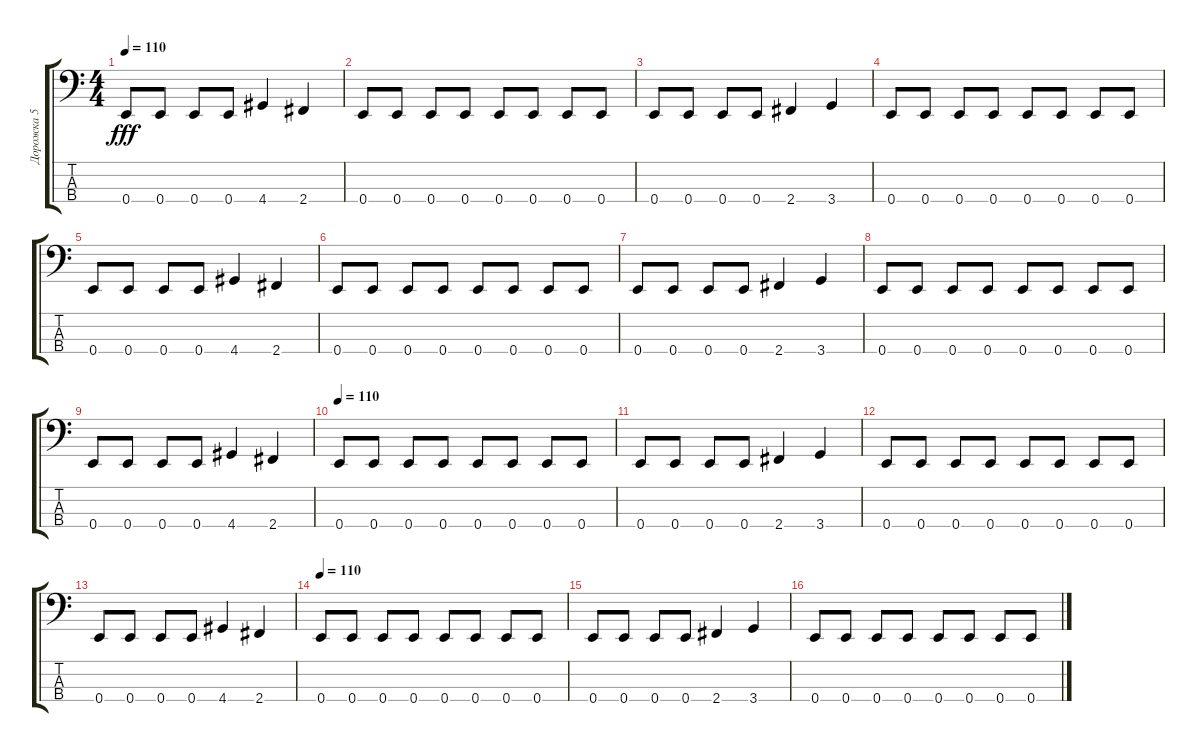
\track ("Дорожка 5" "Дорожка 5") {instrument electricbassfinger}
\staff {score tabs}
\tuning (G2 D2 A1 E1) {hide}
\ts (4 4)
\tempo 110
\clef f4
\ks c
0.4.8{dy fff} 0.4.8 0.4.8 0.4.8 4.4.4 2.4.4 |
0.4.8 0.4.8 0.4.8 0.4.8 0.4.8 0.4.8 0.4.8 0.4.8 |
0.4.8 0.4.8 0.4.8 0.4.8 2.4.4 3.4.4 |
0.4.8 0.4.8 0.4.8 0.4.8 0.4.8 0.4.8 0.4.8 0.4.8 |
0.4.8 0.4.8 0.4.8 0.4.8 4.4.4 2.4.4 |
0.4.8 0.4.8 0.4.8 0.4.8 0.4.8 0.4.8 0.4.8 0.4.8 |
0.4.8 0.4.8 0.4.8 0.4.8 2.4.4 3.4.4 |
0.4.8 0.4.8 0.4.8 0.4.8 0.4.8 0.4.8 0.4.8 0.4.8 |
0.4.8 0.4.8 0.4.8 0.4.8 4.4.4 2.4.4 |
\tempo 110
0.4.8 0.4.8 0.4.8 0.4.8 0.4.8 0.4.8 0.4.8 0.4.8 |
0.4.8 0.4.8 0.4.8 0.4.8 2.4.4 3.4.4 |
0.4.8 0.4.8 0.4.8 0.4.8 0.4.8 0.4.8 0.4.8 0.4.8 |
0.4.8 0.4.8 0.4.8 0.4.8 4.4.4 2.4.4 |
\tempo 110
0.4.8 0.4.8 0.4.8 0.4.8 0.4.8 0.4.8 0.4.8 0.4.8 |
0.4.8 0.4.8 0.4.8 0.4.8 2.4.4 3.4.4 |
0.4.8 0.4.8 0.4.8 0.4.8 0.4.8 0.4.8 0.4.8 0.4.8
